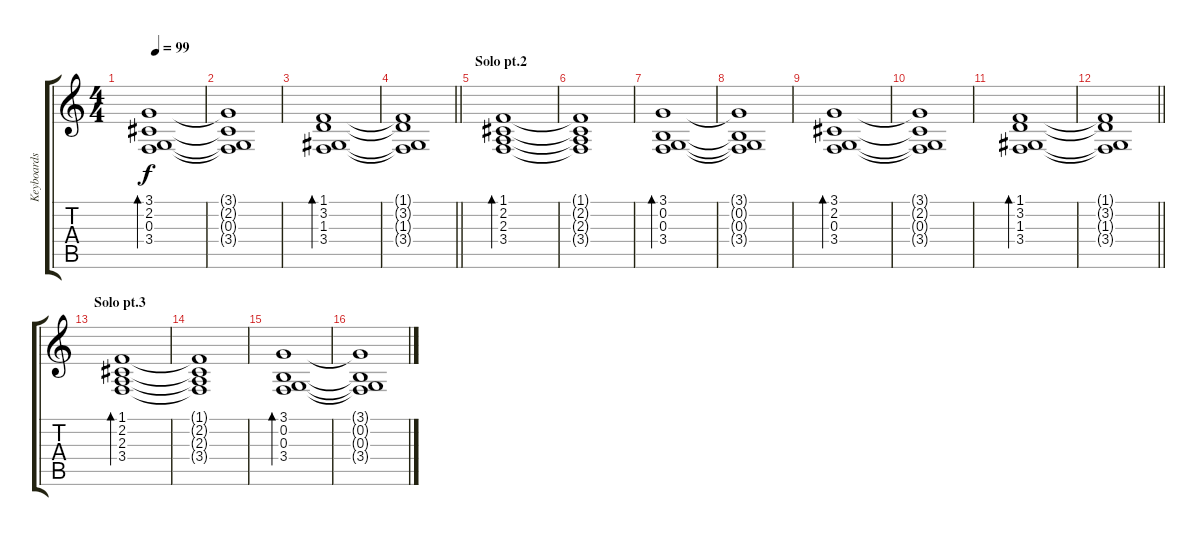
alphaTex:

\track ("Keyboards" "Keyboards") {instrument electricpiano1}
\staff {score tabs}
\tuning (E4 B3 G3 D3 A2 E2) {hide}
\ts (4 4)
\tempo 99
\clef g2
\ks c
(3.1 2.2 0.3 3.4).1{bd 240 dy f} |
(3.1{t} 2.2{t} 0.3{t} 3.4{t}).1 |
(1.1 3.2 1.3 3.4).1{bd 240} |
\barLineRight lightlight
(1.1{t} 3.2{t} 1.3{t} 3.4{t}).1 |
\section ("" "Solo pt.2")
(1.1 2.2 2.3 3.4).1{bd 240} |
(1.1{t} 2.2{t} 2.3{t} 3.4{t}).1 |
(3.1 0.2 0.3 3.4).1{bd 240} |
(3.1{t} 0.2{t} 0.3{t} 3.4{t}).1 |
(3.1 2.2 0.3 3.4).1{bd 240} |
(3.1{t} 2.2{t} 0.3{t} 3.4{t}).1 |
(1.1 3.2 1.3 3.4).1{bd 240} |
\barLineRight lightlight
(1.1{t} 3.2{t} 1.3{t} 3.4{t}).1 |
\section ("" "Solo pt.3")
(1.1 2.2 2.3 3.4).1{bd 240} |
(1.1{t} 2.2{t} 2.3{t} 3.4{t}).1 |
(3.1 0.2 0.3 3.4).1{bd 240} |
(3.1{t} 0.2{t} 0.3{t} 3.4{t}).1
